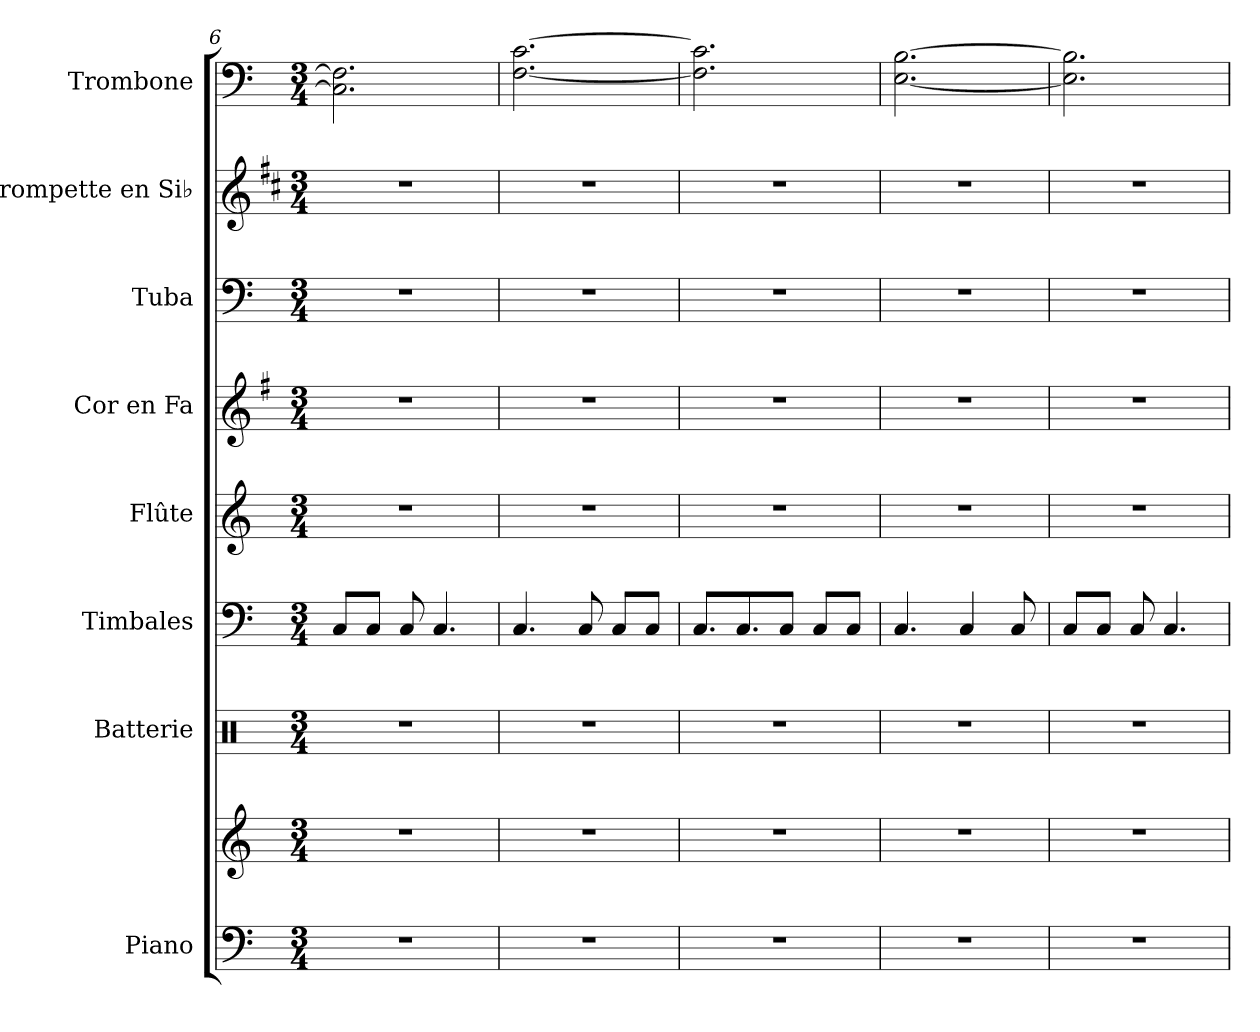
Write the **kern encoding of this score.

**kern	**kern	**kern	**kern	**kern	**kern	**kern	**kern	**kern
*part8	*part8	*part7	*part6	*part5	*part4	*part3	*part2	*part1
*staff9	*staff8	*staff7	*staff6	*staff5	*staff4	*staff3	*staff2	*staff1
*I"Piano	*	*I"Batterie	*I"Timbales	*I"Flûte	*I"Cor en Fa	*I"Tuba	*I"Trompette en Si♭	*I"Trombone
*I'Pia.	*	*I'Bat.	*I'Timb.	*I'Fl.	*I'Cor Fa	*I'Tba.	*I'Tromp. Si♭	*I'Tbn.
*clefF4	*clefG2	*clefX	*clefF4	*clefG2	*clefG2	*clefF4	*clefG2	*clefF4
*	*	*	*	*	*ITrd4c7	*	*ITrd1c2	*
*k[]	*k[]	*k[]	*k[]	*k[]	*k[]	*k[]	*k[]	*k[]
*M3/4	*M3/4	*M3/4	*M3/4	*M3/4	*M3/4	*M3/4	*M3/4	*M3/4
=6	=6	=6	=6	=6	=6	=6	=6	=6
2.r	2.r	2.r	8C/L	2.r	2.r	2.r	2.r	2.C\] 2.F\]
.	.	.	8C/J	.	.	.	.	.
.	.	.	8C/	.	.	.	.	.
.	.	.	4.C/	.	.	.	.	.
=7	=7	=7	=7	=7	=7	=7	=7	=7
2.r	2.r	2.r	4.C/	2.r	2.r	2.r	2.r	[2.F\ [2.c\
.	.	.	8C/	.	.	.	.	.
.	.	.	8C/L	.	.	.	.	.
.	.	.	8C/J	.	.	.	.	.
!!LO:PB:g=z
=8	=8	=8	=8	=8	=8	=8	=8	=8
2.r	2.r	2.r	8.C/L	2.r	2.r	2.r	2.r	2.F\] 2.c\]
.	.	.	8.C/	.	.	.	.	.
.	.	.	8C/J	.	.	.	.	.
.	.	.	8C/L	.	.	.	.	.
.	.	.	8C/J	.	.	.	.	.
=9	=9	=9	=9	=9	=9	=9	=9	=9
2.r	2.r	2.r	4.C/	2.r	2.r	2.r	2.r	[2.E\ [2.B\
.	.	.	4C/	.	.	.	.	.
.	.	.	8C/	.	.	.	.	.
=10	=10	=10	=10	=10	=10	=10	=10	=10
2.r	2.r	2.r	8C/L	2.r	2.r	2.r	2.r	2.E\] 2.B\]
.	.	.	8C/J	.	.	.	.	.
.	.	.	8C/	.	.	.	.	.
.	.	.	4.C/	.	.	.	.	.
=	=	=	=	=	=	=	=	=
*-	*-	*-	*-	*-	*-	*-	*-	*-
